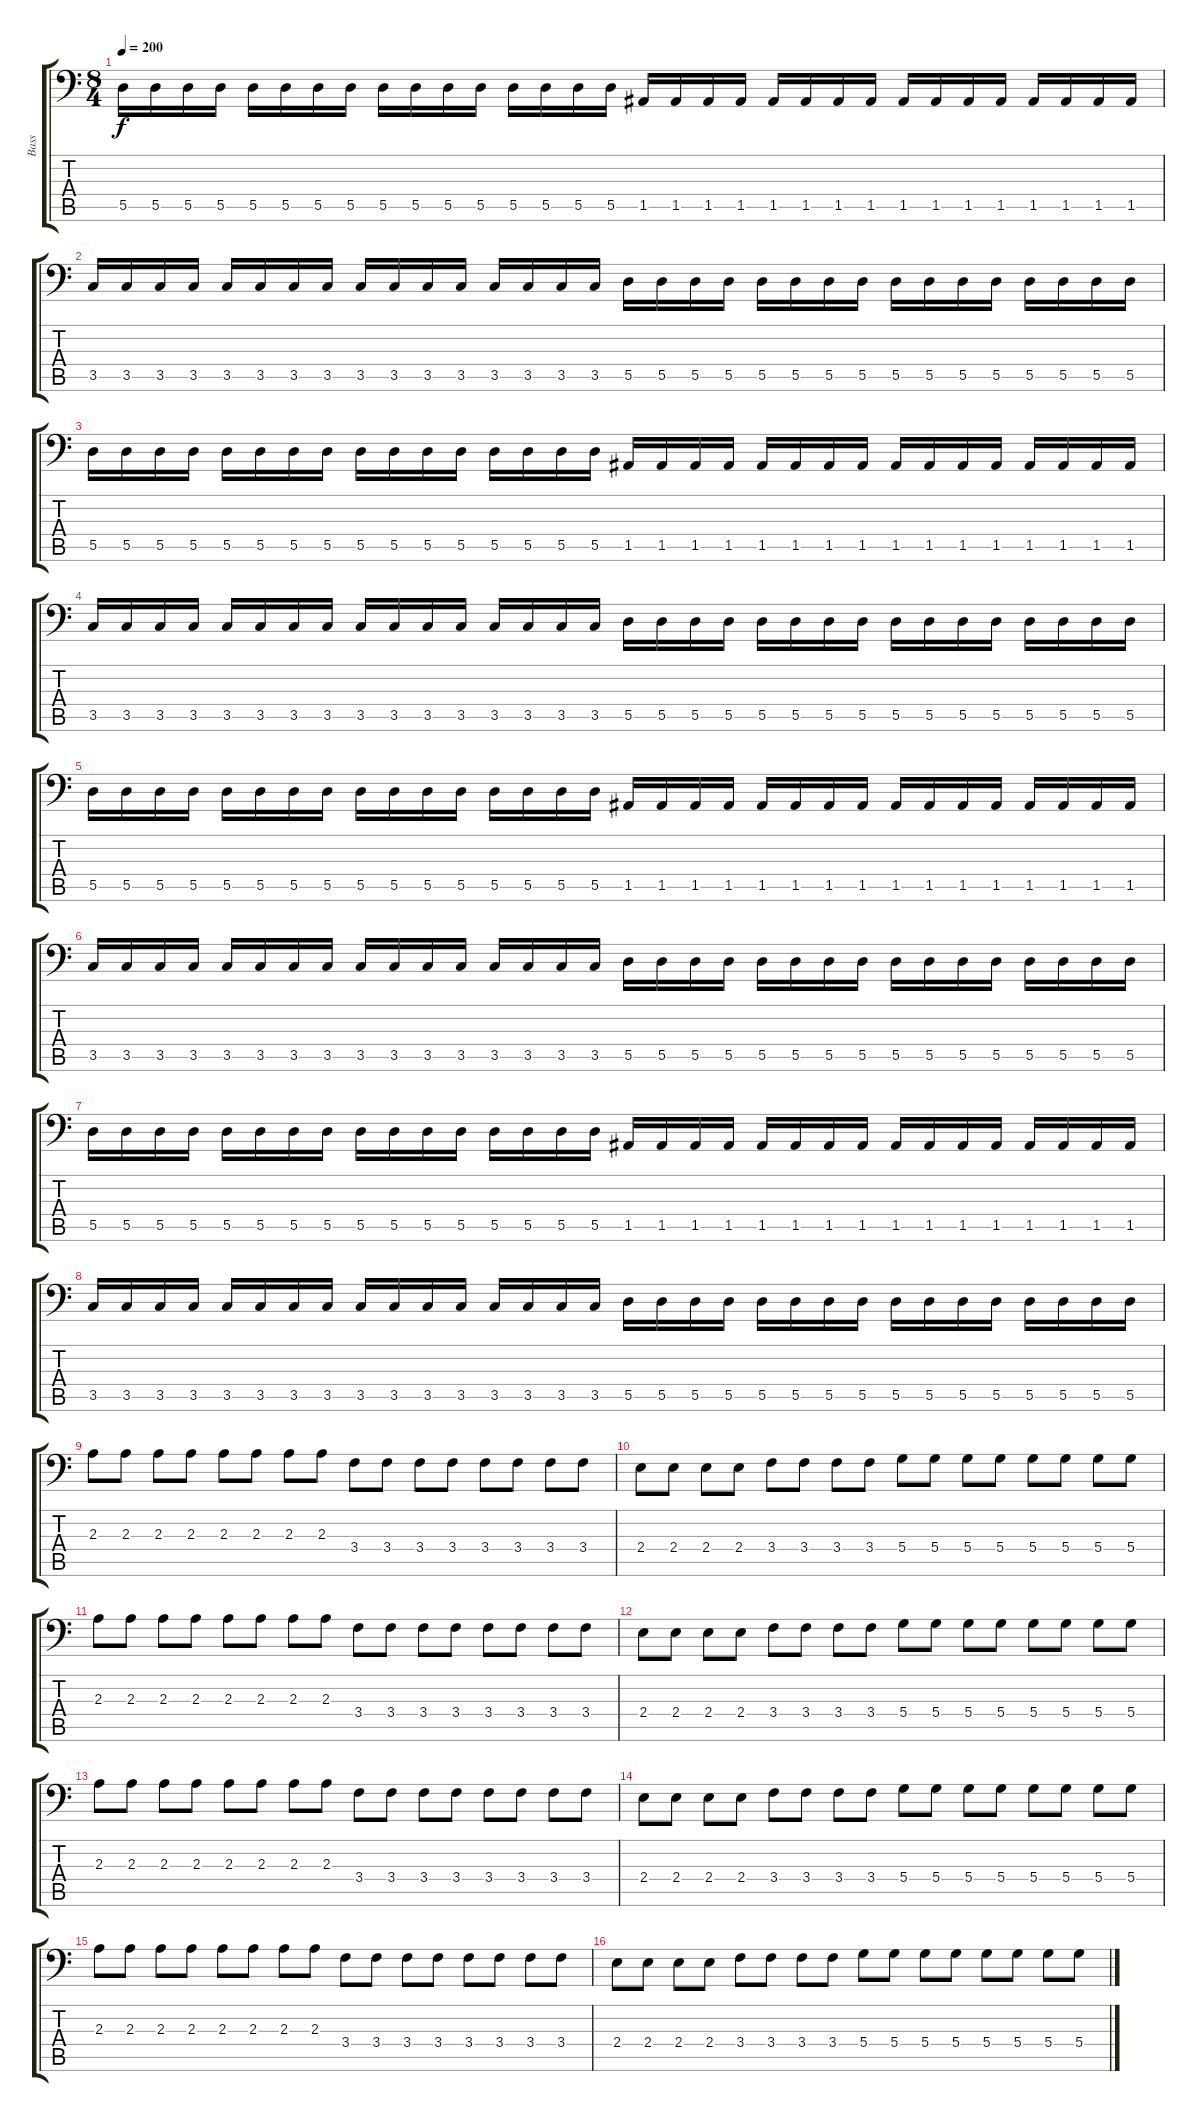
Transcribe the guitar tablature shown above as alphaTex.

\track ("Bass" "Bass") {instrument electricbassfinger}
\staff {score tabs}
\tuning (E3 B2 G2 D2 A1 E1) {hide}
\ts (8 4)
\tempo 200
\clef f4
\ks c
5.5.16{dy f} 5.5.16 5.5.16 5.5.16 5.5.16 5.5.16 5.5.16 5.5.16 5.5.16 5.5.16 5.5.16 5.5.16 5.5.16 5.5.16 5.5.16 5.5.16 1.5.16 1.5.16 1.5.16 1.5.16 1.5.16 1.5.16 1.5.16 1.5.16 1.5.16 1.5.16 1.5.16 1.5.16 1.5.16 1.5.16 1.5.16 1.5.16 |
3.5.16 3.5.16 3.5.16 3.5.16 3.5.16 3.5.16 3.5.16 3.5.16 3.5.16 3.5.16 3.5.16 3.5.16 3.5.16 3.5.16 3.5.16 3.5.16 5.5.16 5.5.16 5.5.16 5.5.16 5.5.16 5.5.16 5.5.16 5.5.16 5.5.16 5.5.16 5.5.16 5.5.16 5.5.16 5.5.16 5.5.16 5.5.16 |
5.5.16 5.5.16 5.5.16 5.5.16 5.5.16 5.5.16 5.5.16 5.5.16 5.5.16 5.5.16 5.5.16 5.5.16 5.5.16 5.5.16 5.5.16 5.5.16 1.5.16 1.5.16 1.5.16 1.5.16 1.5.16 1.5.16 1.5.16 1.5.16 1.5.16 1.5.16 1.5.16 1.5.16 1.5.16 1.5.16 1.5.16 1.5.16 |
3.5.16 3.5.16 3.5.16 3.5.16 3.5.16 3.5.16 3.5.16 3.5.16 3.5.16 3.5.16 3.5.16 3.5.16 3.5.16 3.5.16 3.5.16 3.5.16 5.5.16 5.5.16 5.5.16 5.5.16 5.5.16 5.5.16 5.5.16 5.5.16 5.5.16 5.5.16 5.5.16 5.5.16 5.5.16 5.5.16 5.5.16 5.5.16 |
5.5.16 5.5.16 5.5.16 5.5.16 5.5.16 5.5.16 5.5.16 5.5.16 5.5.16 5.5.16 5.5.16 5.5.16 5.5.16 5.5.16 5.5.16 5.5.16 1.5.16 1.5.16 1.5.16 1.5.16 1.5.16 1.5.16 1.5.16 1.5.16 1.5.16 1.5.16 1.5.16 1.5.16 1.5.16 1.5.16 1.5.16 1.5.16 |
3.5.16 3.5.16 3.5.16 3.5.16 3.5.16 3.5.16 3.5.16 3.5.16 3.5.16 3.5.16 3.5.16 3.5.16 3.5.16 3.5.16 3.5.16 3.5.16 5.5.16 5.5.16 5.5.16 5.5.16 5.5.16 5.5.16 5.5.16 5.5.16 5.5.16 5.5.16 5.5.16 5.5.16 5.5.16 5.5.16 5.5.16 5.5.16 |
5.5.16 5.5.16 5.5.16 5.5.16 5.5.16 5.5.16 5.5.16 5.5.16 5.5.16 5.5.16 5.5.16 5.5.16 5.5.16 5.5.16 5.5.16 5.5.16 1.5.16 1.5.16 1.5.16 1.5.16 1.5.16 1.5.16 1.5.16 1.5.16 1.5.16 1.5.16 1.5.16 1.5.16 1.5.16 1.5.16 1.5.16 1.5.16 |
3.5.16 3.5.16 3.5.16 3.5.16 3.5.16 3.5.16 3.5.16 3.5.16 3.5.16 3.5.16 3.5.16 3.5.16 3.5.16 3.5.16 3.5.16 3.5.16 5.5.16 5.5.16 5.5.16 5.5.16 5.5.16 5.5.16 5.5.16 5.5.16 5.5.16 5.5.16 5.5.16 5.5.16 5.5.16 5.5.16 5.5.16 5.5.16 |
2.3.8 2.3.8 2.3.8 2.3.8 2.3.8 2.3.8 2.3.8 2.3.8 3.4.8 3.4.8 3.4.8 3.4.8 3.4.8 3.4.8 3.4.8 3.4.8 |
2.4.8 2.4.8 2.4.8 2.4.8 3.4.8 3.4.8 3.4.8 3.4.8 5.4.8 5.4.8 5.4.8 5.4.8 5.4.8 5.4.8 5.4.8 5.4.8 |
2.3.8 2.3.8 2.3.8 2.3.8 2.3.8 2.3.8 2.3.8 2.3.8 3.4.8 3.4.8 3.4.8 3.4.8 3.4.8 3.4.8 3.4.8 3.4.8 |
2.4.8 2.4.8 2.4.8 2.4.8 3.4.8 3.4.8 3.4.8 3.4.8 5.4.8 5.4.8 5.4.8 5.4.8 5.4.8 5.4.8 5.4.8 5.4.8 |
2.3.8 2.3.8 2.3.8 2.3.8 2.3.8 2.3.8 2.3.8 2.3.8 3.4.8 3.4.8 3.4.8 3.4.8 3.4.8 3.4.8 3.4.8 3.4.8 |
2.4.8 2.4.8 2.4.8 2.4.8 3.4.8 3.4.8 3.4.8 3.4.8 5.4.8 5.4.8 5.4.8 5.4.8 5.4.8 5.4.8 5.4.8 5.4.8 |
2.3.8 2.3.8 2.3.8 2.3.8 2.3.8 2.3.8 2.3.8 2.3.8 3.4.8 3.4.8 3.4.8 3.4.8 3.4.8 3.4.8 3.4.8 3.4.8 |
2.4.8 2.4.8 2.4.8 2.4.8 3.4.8 3.4.8 3.4.8 3.4.8 5.4.8 5.4.8 5.4.8 5.4.8 5.4.8 5.4.8 5.4.8 5.4.8
